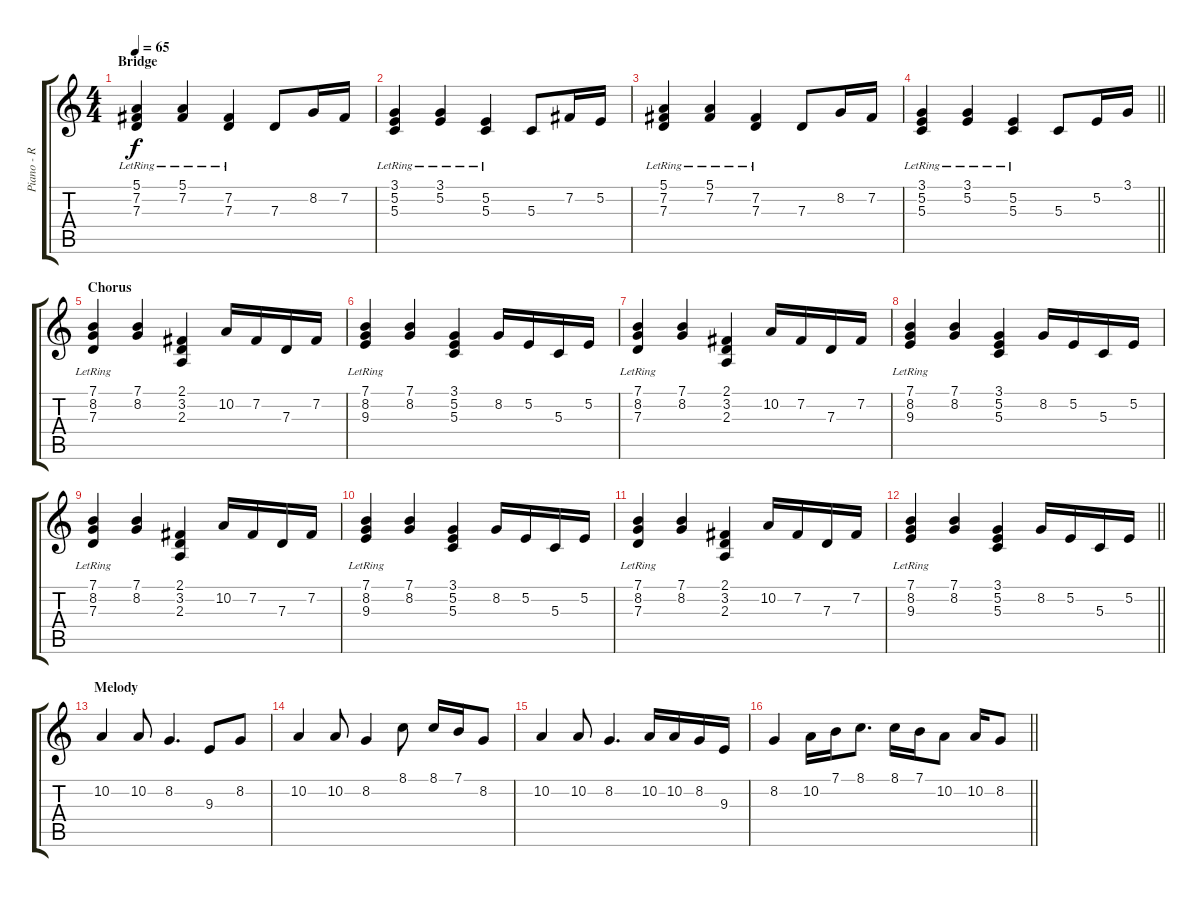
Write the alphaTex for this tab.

\track ("Piano - R Hand" "Piano - R ") {instrument electricgrandpiano}
\staff {score tabs}
\tuning (E4 B3 G3 D3 A2 E2) {hide}
\ts (4 4)
\section ("" "Bridge")
\tempo 65
\clef g2
\ks c
(5.1 7.2 7.3{lr}).4{dy f} (5.1{lr} 7.2).4 (7.2{lr} 7.3).4 7.3.8 8.2.16 7.2.16 |
(3.1 5.2 5.3{lr}).4 (3.1{lr} 5.2).4 (5.2{lr} 5.3).4 5.3.8 7.2.16 5.2.16 |
(5.1 7.2 7.3{lr}).4 (5.1{lr} 7.2).4 (7.2{lr} 7.3).4 7.3.8 8.2.16 7.2.16 |
\barLineRight lightlight
(3.1 5.2 5.3{lr}).4 (3.1{lr} 5.2).4 (5.2{lr} 5.3).4 5.3.8 5.2.16 3.1.16 |
\section ("" "Chorus")
(7.1 8.2 7.3{lr}).4 (7.1 8.2).4 (2.1 3.2 2.3).4 10.2.16 7.2.16 7.3.16 7.2.16 |
(7.1 8.2 9.3{lr}).4 (7.1 8.2).4 (3.1 5.2 5.3).4 8.2.16 5.2.16 5.3.16 5.2.16 |
(7.1 8.2 7.3{lr}).4 (7.1 8.2).4 (2.1 3.2 2.3).4 10.2.16 7.2.16 7.3.16 7.2.16 |
(7.1 8.2 9.3{lr}).4 (7.1 8.2).4 (3.1 5.2 5.3).4 8.2.16 5.2.16 5.3.16 5.2.16 |
(7.1 8.2 7.3{lr}).4 (7.1 8.2).4 (2.1 3.2 2.3).4 10.2.16 7.2.16 7.3.16 7.2.16 |
(7.1 8.2 9.3{lr}).4 (7.1 8.2).4 (3.1 5.2 5.3).4 8.2.16 5.2.16 5.3.16 5.2.16 |
(7.1 8.2 7.3{lr}).4 (7.1 8.2).4 (2.1 3.2 2.3).4 10.2.16 7.2.16 7.3.16 7.2.16 |
\barLineRight lightlight
(7.1 8.2 9.3{lr}).4 (7.1 8.2).4 (3.1 5.2 5.3).4 8.2.16 5.2.16 5.3.16 5.2.16 |
\section ("" "Melody")
10.2.4 10.2.8 8.2.4{d} 9.3.8 8.2.8 |
10.2.4 10.2.8 8.2.4 8.1.8 8.1.16 7.1.16 8.2.8 |
10.2.4 10.2.8 8.2.4{d} 10.2.16 10.2.16 8.2.16 9.3.16 |
\barLineRight lightlight
8.2.4 10.2.16 7.1.16 8.1.8{d} 8.1.16 7.1.16 10.2.8 10.2.16 8.2.8
